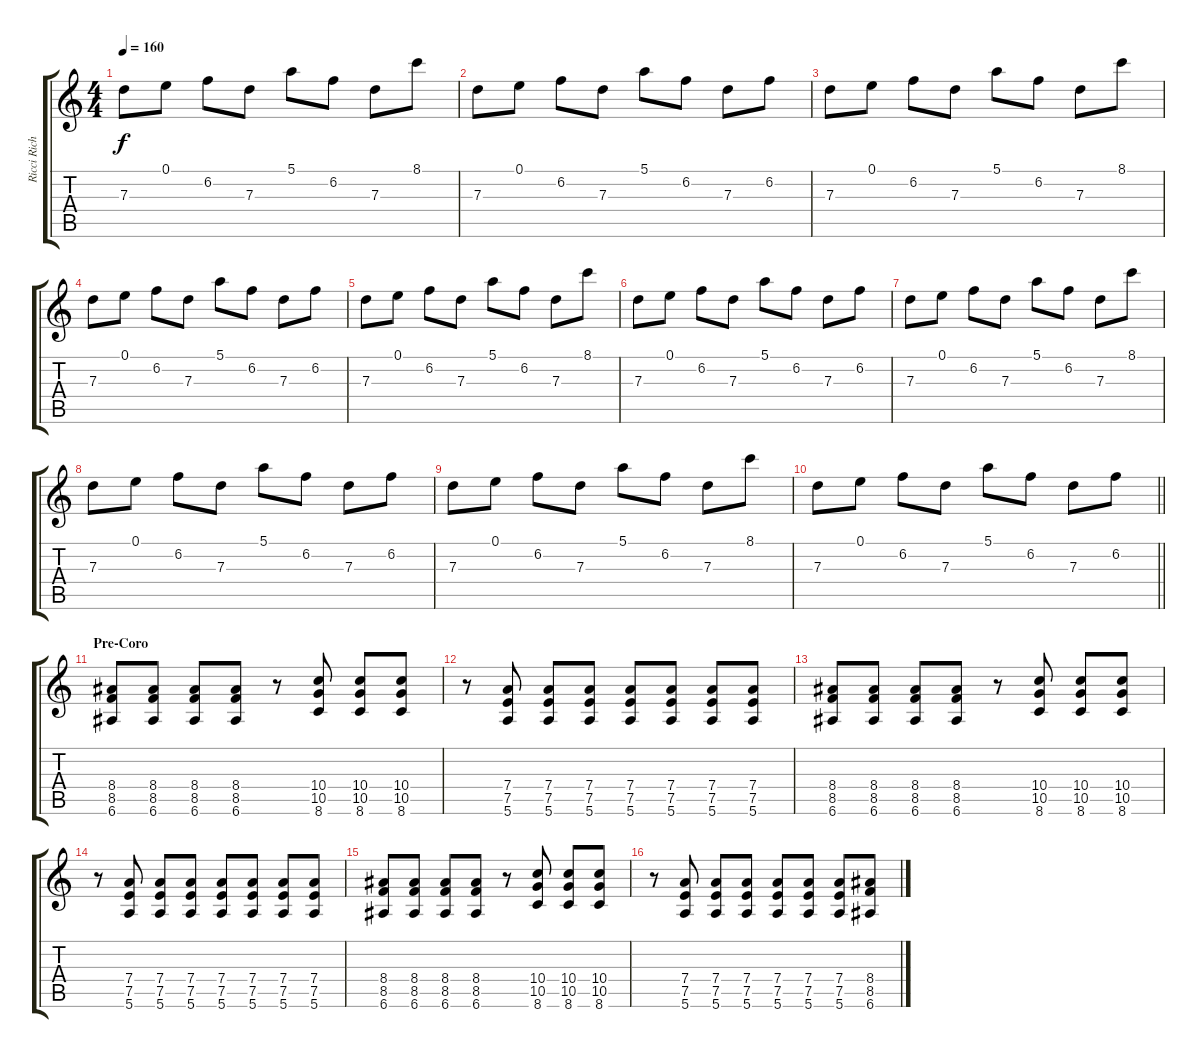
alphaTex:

\track ("Ricci Richardson" "Ricci Rich") {instrument distortionguitar}
\staff {score tabs}
\tuning (E4 B3 G3 D3 A2 E2) {hide}
\ts (4 4)
\tempo 160
\clef g2
\ks c
7.3.8{dy f} 0.1.8 6.2.8 7.3.8 5.1.8 6.2.8 7.3.8 8.1.8 |
7.3.8 0.1.8 6.2.8 7.3.8 5.1.8 6.2.8 7.3.8 6.2.8 |
7.3.8{instrument electricguitarclean} 0.1.8 6.2.8 7.3.8 5.1.8 6.2.8 7.3.8 8.1.8 |
7.3.8 0.1.8 6.2.8 7.3.8 5.1.8 6.2.8 7.3.8 6.2.8 |
7.3.8 0.1.8 6.2.8 7.3.8 5.1.8 6.2.8 7.3.8 8.1.8 |
7.3.8 0.1.8 6.2.8 7.3.8 5.1.8 6.2.8 7.3.8 6.2.8 |
7.3.8 0.1.8 6.2.8 7.3.8 5.1.8 6.2.8 7.3.8 8.1.8 |
7.3.8 0.1.8 6.2.8 7.3.8 5.1.8 6.2.8 7.3.8 6.2.8 |
7.3.8 0.1.8 6.2.8 7.3.8 5.1.8 6.2.8 7.3.8 8.1.8 |
\barLineRight lightlight
7.3.8 0.1.8 6.2.8 7.3.8 5.1.8 6.2.8 7.3.8 6.2.8 |
\section ("" "Pre-Coro")
(8.4 8.5 6.6).8{instrument distortionguitar} (8.4 8.5 6.6).8 (8.4 8.5 6.6).8 (8.4 8.5 6.6).8 r.8 (10.4 10.5 8.6).8 (10.4 10.5 8.6).8 (10.4 10.5 8.6).8 |
r.8 (7.4 7.5 5.6).8 (7.4 7.5 5.6).8 (7.4 7.5 5.6).8 (7.4 7.5 5.6).8 (7.4 7.5 5.6).8 (7.4 7.5 5.6).8 (7.4 7.5 5.6).8 |
(8.4 8.5 6.6).8 (8.4 8.5 6.6).8 (8.4 8.5 6.6).8 (8.4 8.5 6.6).8 r.8 (10.4 10.5 8.6).8 (10.4 10.5 8.6).8 (10.4 10.5 8.6).8 |
r.8 (7.4 7.5 5.6).8 (7.4 7.5 5.6).8 (7.4 7.5 5.6).8 (7.4 7.5 5.6).8 (7.4 7.5 5.6).8 (7.4 7.5 5.6).8 (7.4 7.5 5.6).8 |
(8.4 8.5 6.6).8 (8.4 8.5 6.6).8 (8.4 8.5 6.6).8 (8.4 8.5 6.6).8 r.8 (10.4 10.5 8.6).8 (10.4 10.5 8.6).8 (10.4 10.5 8.6).8 |
r.8 (7.4 7.5 5.6).8 (7.4 7.5 5.6).8 (7.4 7.5 5.6).8 (7.4 7.5 5.6).8 (7.4 7.5 5.6).8 (7.4 7.5 5.6).8 (8.4 8.5 6.6).8
